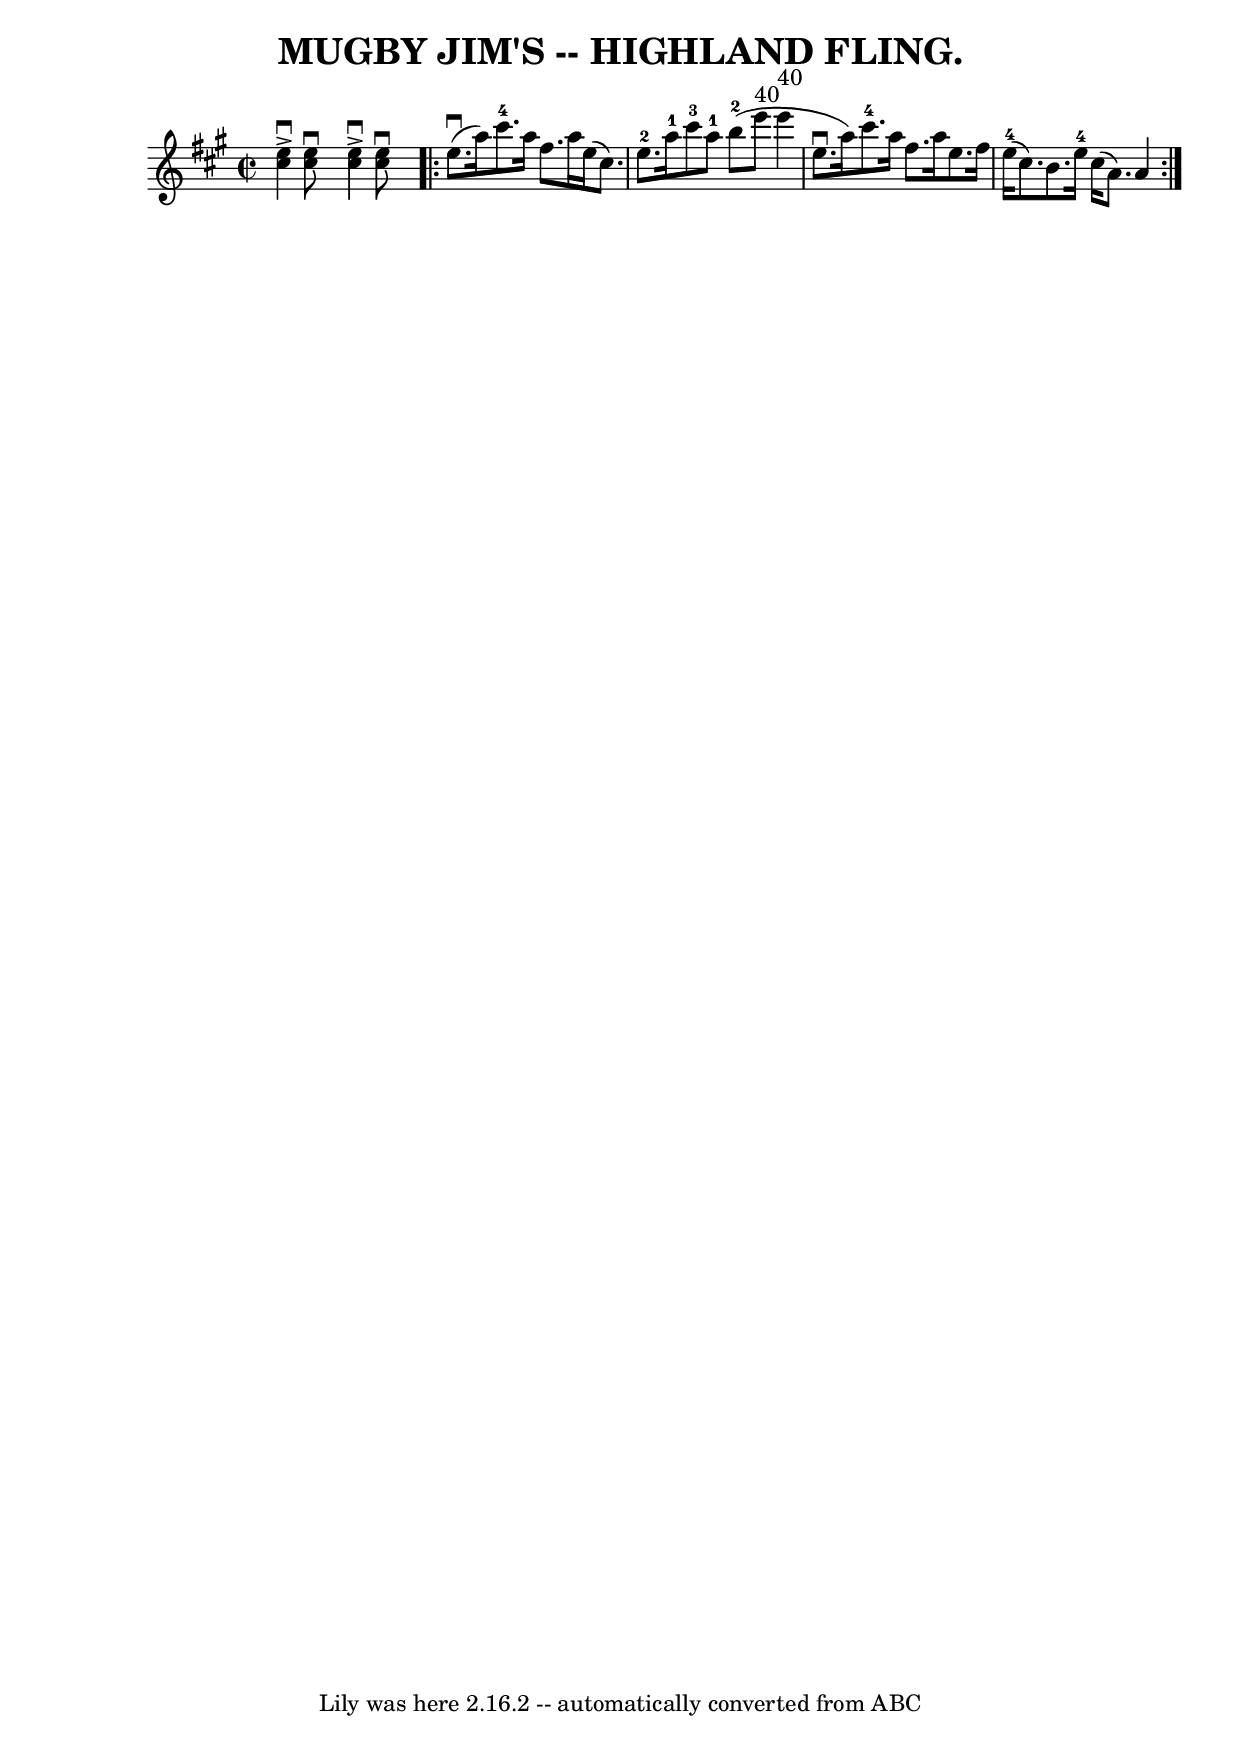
\version "2.7.40"
\header {
	book = "Ryan's Mammoth Collection of Fiddle Tunes"
	crossRefNumber = "1"
	footnotes = ""
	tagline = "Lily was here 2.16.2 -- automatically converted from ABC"
	title = "MUGBY JIM'S -- HIGHLAND FLING."
}
voicedefault =  {
\set Score.defaultBarType = "empty"

\override Staff.TimeSignature #'style = #'C
 \time 2/2 \key a \major   <<   cis''4 ^\accent^\downbow   e''4   >> <<   
cis''8 ^\downbow   e''4   >>     <<   cis''4 ^\accent^\downbow   e''4   >> <<   
cis''8 ^\downbow   e''4   >>     \repeat volta 2 {     e''8. (^\downbow   a''16 
)   cis'''8.-4   a''16    fis''8.    a''16    e''16 (cis''8.)   
|
     e''8.-2   a''16-1   cis'''8-3   a''8-1     b''8-2(
 e'''8 ^"40"     e'''4 ^"40"   |
       e''8. (^\downbow   a''16)   
cis'''8.-4   a''16    fis''8.    a''16    e''8.    fis''16    |
     
e''16-4(cis''8.)   b'8.    e''16-4   cis''16 (a'8.)   a'4    
}   
}

\score{
    <<

	\context Staff="default"
	{
	    \voicedefault 
	}

    >>
	\layout {
	}
	\midi {}
}
